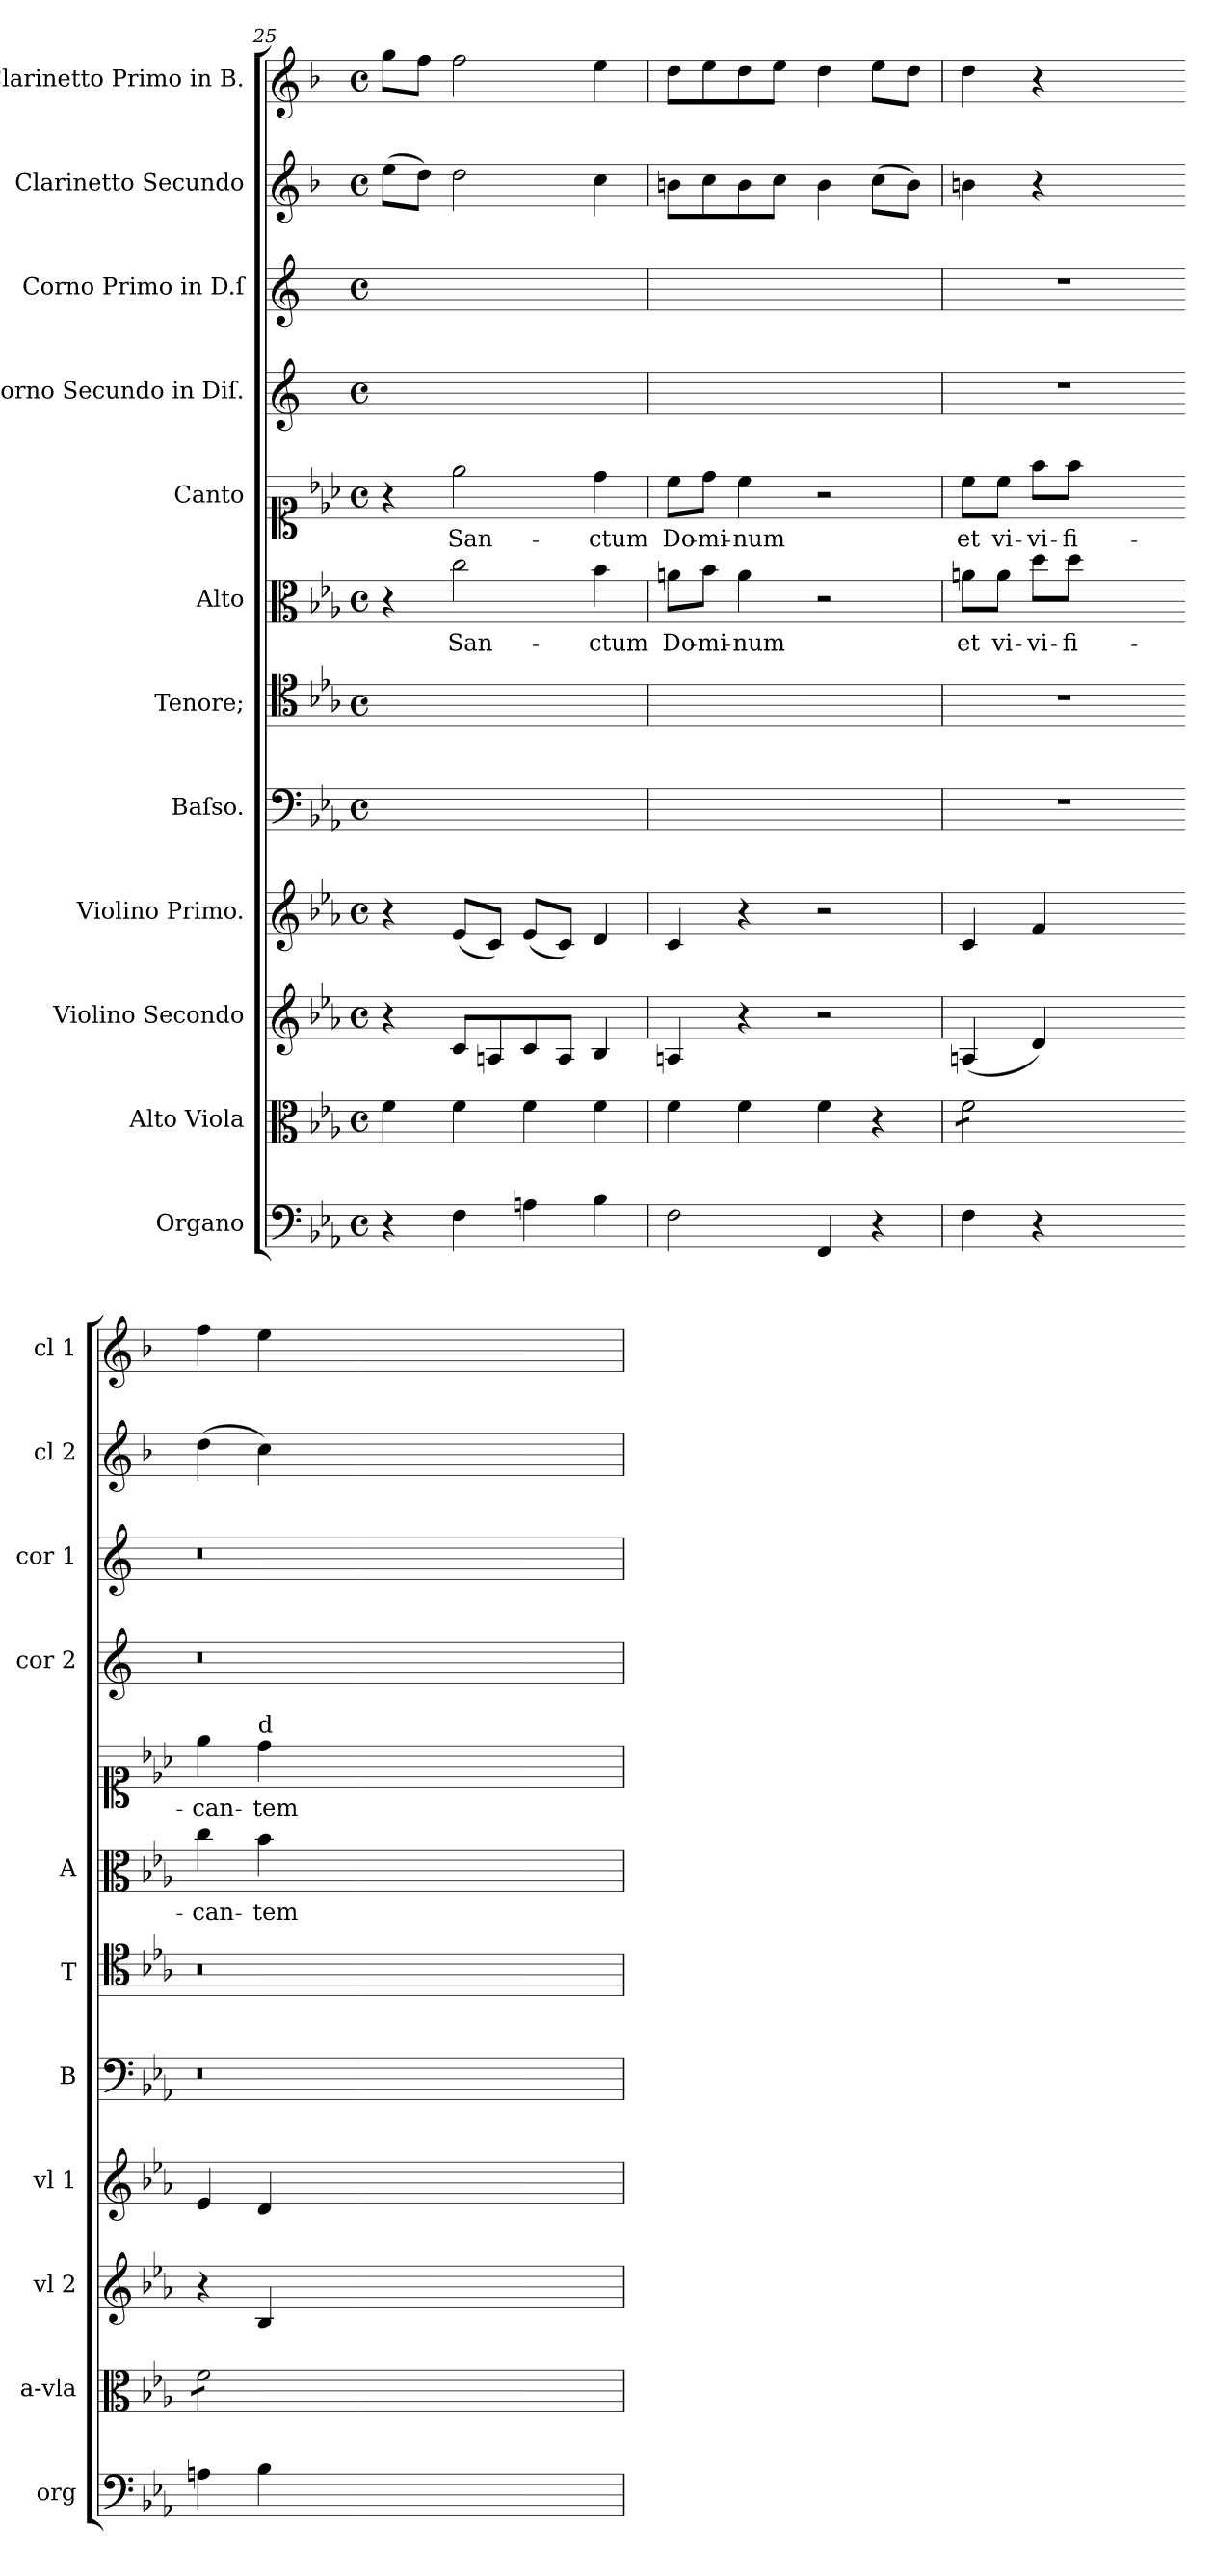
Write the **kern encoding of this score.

**kern	**kern	**kern	**kern	**kern	**kern	**kern	**text	**kern	**text	**kern	**kern	**kern	**kern
*part12	*part11	*part10	*part9	*part8	*part7	*part6	*part6	*part5	*part5	*part4	*part3	*part2	*part1
*staff12	*staff11	*staff10	*staff9	*staff8	*staff7	*staff6	*staff6	*staff5	*staff5	*staff4	*staff3	*staff2	*staff1
*I"Organo	*I"Alto Viola	*I"Violino Secondo	*I"Violino Primo.	*I"Baſso.	*I"Tenore;	*I"Alto	*	*I"Canto	*	*I"Corno Secundo in Diſ.	*I"Corno Primo in D.ſ	*I"Clarinetto Secundo	*I"Clarinetto Primo in B.
*I'org	*I'a-vla	*I'vl 2	*I'vl 1	*I'B	*I'T	*I'A	*	*	*	*I'cor 2	*I'cor 1	*I'cl 2	*I'cl 1
*clefF4	*clefC3	*clefG2	*clefG2	*clefF4	*clefC4	*clefC3	*	*clefC1	*	*clefG2	*clefG2	*clefG2	*clefG2
*	*	*	*	*	*	*	*	*	*	*ITrd5c9	*ITrd5c9	*ITrd1c2	*ITrd1c2
*k[b-e-a-]	*k[b-e-a-]	*k[b-e-a-]	*k[b-e-a-]	*k[b-e-a-]	*k[b-e-a-]	*k[b-e-a-]	*	*k[b-e-a-]	*	*k[b-e-a-]	*k[b-e-a-]	*k[b-e-a-]	*k[b-e-a-]
*E-:	*E-:	*E-:	*E-:	*E-:	*E-:	*E-:	*	*E-:	*	*E-:	*E-:	*E-:	*E-:
*M4/4	*M4/4	*M4/4	*M4/4	*M4/4	*M4/4	*M4/4	*	*M4/4	*	*M4/4	*M4/4	*M4/4	*M4/4
*met(c)	*met(c)	*met(c)	*met(c)	*met(c)	*met(c)	*met(c)	*	*met(c)	*	*met(c)	*met(c)	*met(c)	*met(c)
=25	=25	=25	=25	=25	=25	=25	=25	=25	=25	=25	=25	=25	=25
4r	4f\	4r	4r	1ryy	1ryy	4r	.	4r	.	1ryy	1ryy	(8dd\L	8ff\L
.	.	.	.	.	.	.	.	.	.	.	.	8cc\J)	8ee-\J
4F\	4f\	8c/L	(8e-/L	.	.	2cc\	San-	2ee-\	San-	.	.	2cc\	2ee-\
.	.	8An/	8c/J)	.	.	.	.	.	.	.	.	.	.
4An\	4f\	8c/	(8e-/L	.	.	.	.	.	.	.	.	.	.
.	.	8A/J	8c/J)	.	.	.	.	.	.	.	.	.	.
4B-\	4f\	4B-/	4d/	.	.	4b-\	-ctum	4dd\	-ctum	.	.	4b-\	4dd\
=26	=26	=26	=26	=26	=26	=26	=26	=26	=26	=26	=26	=26	=26
2F\	4f\	4An/	4c/	2ryy	2ryy	8an\L	Do-	8cc\L	Do-	2ryy	2ryy	8an\L	8cc\L
.	.	.	.	.	.	8b-\J	-mi-	8dd\J	-mi-	.	.	8b-\	8dd\
.	4f\	4r	4r	.	.	4a\	-num	4cc\	-num	.	.	8a\	8cc\
.	.	.	.	.	.	.	.	.	.	.	.	8b-\J	8dd\J
=-	=-	=-	=-	=-	=-	=-	=-	=-	=-	=-	=-	=-	=-
4FF/	4f\	2r	2r	2ryy	2ryy	2r	.	2r	.	2ryy	2ryy	4a\	4cc\
4r	4r	.	.	.	.	.	.	.	.	.	.	(8b-\L	8dd\L
.	.	.	.	.	.	.	.	.	.	.	.	8a\J)	8cc\J
=27	=27	=27	=27	=27	=27	=27	=27	=27	=27	=27	=27	=27	=27
*	*tremolo	*	*	*	*	*	*	*	*	*	*	*	*
4F\	8f\L	(4An/	4c/	1r	1r	8an\L	et	8cc\L	et	1r	1r	4an\	4cc\
.	8f\	.	.	.	.	8a\J	vi-	8cc\J	vi-	.	.	.	.
4r	8f\	4d/)	4f/	.	.	8dd\L	-vi-	8ff\L	-vi-	.	.	4r	4r
.	8f\J	.	.	.	.	8dd\J	-fi-	8ff\J	-fi-	.	.	.	.
2ryy	2ryy	2ryy	2ryy	.	.	2ryy	.	2ryy	.	.	.	2ryy	2ryy
=-	=-	=-	=-	=-	=-	=-	=-	=-	=-	=-	=-	=-	=-
4An\	8f\L	4r	4e-/	0.r	0.r	4cc\	-can-	4ee-\	-can-	0.r	0.r	(4cc\	4ee-\
.	8f\	.	.	.	.	.	.	.	.	.	.	.	.
!	!	!	!	!	!	!	!	!LO:TX:a:t=d	!	!	!	!	!
4B-\	8f\	4B-/	4d/	.	.	4b-\	-tem	4dd\	-tem	.	.	4b-\)	4dd\
.	8f\J	.	.	.	.	.	.	.	.	.	.	.	.
*	*Xtremolo	*	*	*	*	*	*	*	*	*	*	*	*
0ryy	0ryy	0ryy	0ryy	.	.	0ryy	.	0ryy	.	.	.	0ryy	0ryy
2ryy	2ryy	2ryy	2ryy	.	.	2ryy	.	2ryy	.	.	.	2ryy	2ryy
=	=	=	=	=	=	=	=	=	=	=	=	=	=
*-	*-	*-	*-	*-	*-	*-	*-	*-	*-	*-	*-	*-	*-
